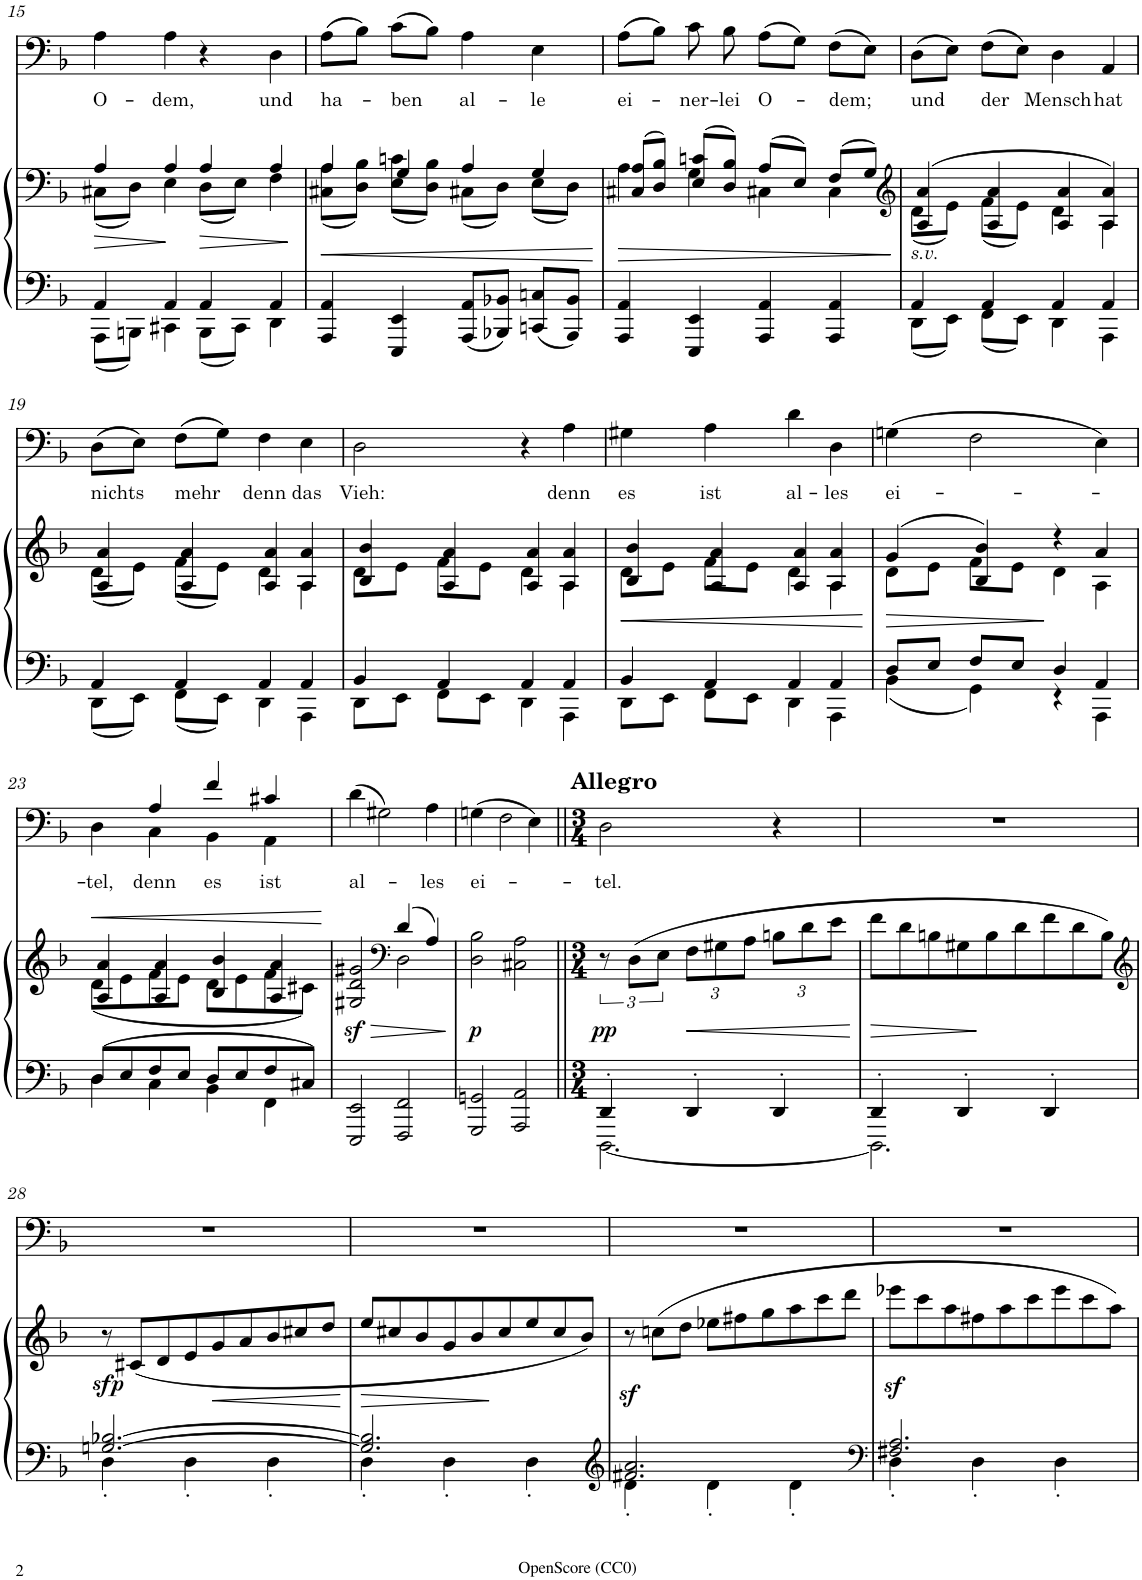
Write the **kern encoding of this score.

**kern	**kern	**dynam	**kern	**text
*part2	*part2	*part2	*part1	*part1
*staff3	*staff2	*staff2/3	*staff1	*staff1
*I"Pianoforte	*	*	*I"Singstimme Voice	*
*I'Pno	*	*	*	*
!!LO:PB:g=z
*clefF4	*clefF4	*	*clefF4	*
*k[b-]	*k[b-]	*	*k[b-]	*
*M4/4	*M4/4	*	*M4/4	*
*met(c)	*met(c)	*	*met(c)	*
=15	=15	=15	=15	=15
*^	*	*	*	*
!	!	!	!LO:HP:b	!	!LO:LY:b
*	*	*^	*	*	*
4AA/	8AAA\L	4A/	(8C#X\L	>	4A\	O-
.	8BBBn\J	.	8D\J)	.	.	.
!	!	!	!	!	!	!LO:LY:b
4AA/	4CC#X\	4A/	4E\	.	4A\	-dem,
!	!	!	!	!LO:HP:n=1:b	!	!
4AA/	8BBB\L	4A/	(8D\L	] >	4r	.
.	8CC#\J	.	8E\J)	.	.	.
!	!	!	!	!	!	!LO:LY:b
4AA/	4DD\	4A/	4F\	.	4D\	und
*v	*v	*	*	*	*	*
*	*v	*v	*	*	*
.	.	]	.	.
=16	=16	=16	=16	=16
!	!	!LO:HP:b	!	!LO:LY:b
*	*^	*	*	*
4AAA/ 4AA/	4A/	(8C#X\ 8A\L	<	(8A\L	ha-
.	.	8D\ 8B-\J)	.	8B-\J)	.
!	!	!	!	!	!LO:LY:b
4EEE/ 4EE/	4G/	(8E\ 8cn\L	.	(8c\L	-ben
.	.	8D\ 8B-\J)	.	8B-\J)	.
!	!	!	!	!	!LO:LY:b
8AAA/ 8AA/L	4A/	(8C#X\L	.	4A\	al-
8BBB-X/ 8BB-X/J	.	8D\J)	.	.	.
!	!	!	!	!	!LO:LY:b
8CCn/ 8Cn/L	4G/	(8E\L	.	4E\	-le
8BBB-/ 8BB-/J	.	8D\J)	.	.	.
*	*v	*v	*	*	*
.	.	[	.	.
=17	=17	=17	=17	=17
!	!	!LO:HP:b	!	!LO:LY:b
*	*^	*	*	*
4AAA/ 4AA/	(8C#X/ 8A/L	4A\	>	(8A\L	ei-
.	8D/ 8B-/J)	.	.	8B-\J)	.
!	!	!	!	!	!LO:LY:b
4EEE/ 4EE/	(8E/ 8cn/L	4G\	.	8c\	-ner-
!	!	!	!	!	!LO:LY:b
.	8D/ 8B-/J)	.	.	8B-\	-lei
!	!	!	!	!	!LO:LY:b
4AAA/ 4AA/	(8A/L	4C#X\	.	(8A\L	O-
.	8E/J)	.	.	8G\J)	.
!	!	!	!	!	!LO:LY:b
4AAA/ 4AA/	(8F/L	4C#\	.	(8F\L	-dem;
.	8G/J)	.	.	8E\J)	.
*	*v	*v	*	*	*
.	.	]	.	.
=18	=18	=18	=18	=18
*	*clefG2	*	*	*
*^	*^	*	*	*
!	!	!LO:TX:b:i:t=s.v.	!	!	!	!
!	!	!	!	!	!	!LO:LY:b
4AA/	8DD\L	(4A/ 4a/	(8d\L	.	(8D\L	und
.	8EE\J	.	8e\J)	.	8E\J)	.
!	!	!	!	!	!	!LO:LY:b
4AA/	8FF\L	4A/ 4a/	(8f\L	.	(8F\L	der
.	8EE\J	.	8e\J)	.	8E\J)	.
!	!	!	!	!	!	!LO:LY:b
4AA/	4DD\	4A/ 4a/	4d\	.	4D\	Mensch
!	!	!	!	!	!	!LO:LY:b
4AA/	4AAA\	4A/ 4a/)	4A\	.	4AA/	hat
!!LO:LB:g=z
=19	=19	=19	=19	=19	=19	=19
!	!	!	!	!	!	!LO:LY:b
4AA/	8DD\L	4A/ 4a/	(8d\L	.	(8D\L	nichts
.	8EE\J	.	8e\J)	.	8E\J)	.
!	!	!	!	!	!	!LO:LY:b
4AA/	8FF\L	4A/ 4a/	(8f\L	.	(8F\L	mehr
.	8EE\J	.	8e\J)	.	8G\J)	.
!	!	!	!	!	!	!LO:LY:b
4AA/	4DD\	4A/ 4a/	4d\	.	4F\	denn
!	!	!	!	!	!	!LO:LY:b
4AA/	4AAA\	4A/ 4a/	4A\	.	4E\	das
=20	=20	=20	=20	=20	=20	=20
!	!	!	!	!	!	!LO:LY:b
4BB-/	8DD\L	4B-/ 4b-/	8d\L	.	2D\	Vieh:
.	8EE\J	.	8e\J	.	.	.
4AA/	8FF\L	4A/ 4a/	8f\L	.	.	.
.	8EE\J	.	8e\J	.	.	.
4AA/	4DD\	4A/ 4a/	4d\	.	4r	.
!	!	!	!	!	!	!LO:LY:b
4AA/	4AAA\	4A/ 4a/	4A\	.	4A\	denn
=21	=21	=21	=21	=21	=21	=21
!	!	!	!	!LO:HP:b	!	!LO:LY:b
4BB-/	8DD\L	4B-/ 4b-/	8d\L	<	4G#X\	es
.	8EE\J	.	8e\J	.	.	.
!	!	!	!	!	!	!LO:LY:b
4AA/	8FF\L	4A/ 4a/	8f\L	.	4A\	ist
.	8EE\J	.	8e\J	.	.	.
!	!	!	!	!	!	!LO:LY:b
4AA/	4DD\	4A/ 4a/	4d\	.	4d\	al-
!	!	!	!	!	!	!LO:LY:b
4AA/	4AAA\	4A/ 4a/	4A\	.	4D\	-les
*v	*v	*	*	*	*	*
*	*v	*v	*	*	*
.	.	[	.	.
=22	=22	=22	=22	=22
*^	*	*	*	*
!	!	!	!LO:HP:b	!	!LO:LY:b
*	*	*^	*	*	*
8D/L	4BB-\	(4g/	8d\L	>	(4Gn\	ei-
8E/J	.	.	8e\J	.	.	.
8F/L	4GG\	4B-/ 4b-/)	8f\L	.	2F\	.
8E/J	.	.	8e\J	.	.	.
4D/	4r	4r	4d\	]	.	.
4AA/	4AAA\	4a/	4A\	.	4E\)	.
!!LO:LB:g=z
=23	=23	=23	=23	=23	=23	=23
!	!	!	!	!LO:HP:b	!	!LO:LY:b
*	*	*	*	*	*^	*
8D/L	4D\	4A/ 4a/	(8d\L	<	4D\	4ryy	-tel,
8E/	.	.	8e\	.	.	.	.
!	!	!	!	!	!	!	!LO:LY:b
8F/	4C\	4A/ 4a/	8f\	.	4A/	4C\	denn
8E/J	.	.	8e\J	.	.	.	.
!	!	!	!	!	!	!	!LO:LY:b
8D/L	4BB-\	4B-/ 4b-/	8d\L	.	4f/	4BB-\	es
8E/	.	.	8e\	.	.	.	.
!	!	!	!	!	!	!	!LO:LY:b
8F/	4FF\	4A/ 4a/	8f\	.	4c#X/	4AA\	ist
8C#X/J	.	.	8c#X\J)	.	.	.	.
*v	*v	*	*	*	*v	*v	*
*	*v	*v	*	*	*
.	.	[	.	.
=24	=24	=24	=24	=24
!	!	!LO:HP:b	!	!LO:LY:b
*	*^	*	*	*
!	!	!	!LO:DY:n=1:b	!	!
2EEE/ 2EE/	2G#X/ 2d/ 2g#X/	2ryy	> sf	(4d\	al-
.	.	.	.	2G#X\)	.
*	*clefF4	*	*	*	*
2FFF/ 2FF/	(4d/	2D\	.	.	.
!	!	!	!	!	!LO:LY:b
.	4A/)	.	.	4A\	-les
*	*v	*v	*	*	*
.	.	]	.	.
=25	=25	=25	=25	=25
!	!	!LO:DY:b	!	!LO:LY:b
2GGG/ 2GGn/	2D\ 2B-\	p	(4Gn\	ei-
.	.	.	2F\	.
2AAA/ 2AA/	2C#X\ 2A\	.	.	.
.	.	.	4E\)	.
=26||	=26||	=26||	=26||	=26||
*M3/4	*M3/4	*	*M3/4	*
*^	*	*	*	*
!	!	!	!	!LO:TX:a:B:t=Allegro	!
!	!	!	!LO:DY:b	!	!LO:LY:b
4DD'/	[2.DDD\	12r	pp	2D\	-tel.
.	.	(12D\L	.	.	.
.	.	12E\J	.	.	.
*	*	*Xbrackettup	*	*	*
!	!	!	!LO:HP:b	!	!
4DD'/	.	12F\L	<	.	.
.	.	12G#X\	.	.	.
.	.	12A\J	.	.	.
4DD'/	.	12Bn\L	.	4r	.
.	.	12d\	.	.	.
.	.	12e\J	.	.	.
*v	*v	*	*	*	*
.	.	[	.	.
=27	=27	=27	=27	=27
*^	*	*	*	*
*	*	*Xtuplet	*	*	*
!	!	!	!LO:HP:b	!	!
4DD'/	2.DDD\]	12f\L	>	2.r	.
.	.	12d\	.	.	.
.	.	12Bn\	.	.	.
4DD'/	.	12G#X\	.	.	.
.	.	12B\	]	.	.
.	.	12d\	.	.	.
4DD'/	.	12f\	.	.	.
.	.	12d\	.	.	.
.	.	12B\J)	.	.	.
!!LO:LB:g=z
=28	=28	=28	=28	=28	=28
*	*	*clefG2	*	*	*
!	!	!	!LO:DY:b	!	!
[2.Gn/ [2.B-X/	4D'\	12r	sfp	2.r	.
.	.	(12c#X/L	.	.	.
.	.	12d/	.	.	.
.	4D'\	12e/	.	.	.
!	!	!	!LO:HP:b	!	!
.	.	12g/	<	.	.
.	.	12a/	.	.	.
.	4D'\	12b-/	.	.	.
.	.	12cc#X/	.	.	.
.	.	12dd/J	.	.	.
*v	*v	*	*	*	*
.	.	[	.	.
=29	=29	=29	=29	=29
*^	*	*	*	*
!	!	!	!LO:HP:b	!	!
2.G/] 2.B-/]	4D'\	12ee/L	>	2.r	.
.	.	12cc#X/	.	.	.
.	.	12b-/	.	.	.
.	4D'\	12g/	.	.	.
.	.	12b-/	.	.	.
.	.	12cc#/	]	.	.
.	4D'\	12ee/	.	.	.
.	.	12cc#/	.	.	.
.	.	12b-/J)	.	.	.
=30	=30	=30	=30	=30	=30
*clefG2	*	*	*	*	*
!	!	!	!LO:DY:b	!	!
2.f#X/ 2.a/	4d'\	12r	sf	2.r	.
.	.	(12ccn\L	.	.	.
.	.	12dd\J	.	.	.
.	4d'\	12ee-X\L	.	.	.
.	.	12ff#X\	.	.	.
.	.	12gg\	.	.	.
.	4d'\	12aa\	.	.	.
.	.	12ccc\	.	.	.
.	.	12ddd\J	.	.	.
=31	=31	=31	=31	=31	=31
*clefF4	*	*	*	*	*
2.F#X/ 2.A/	4D'\	12eee-Xz<\L	.	2.r	.
.	.	12ccc\	.	.	.
.	.	12aa\	.	.	.
.	4D'\	12ff#X\	.	.	.
.	.	12aa\	.	.	.
.	.	12ccc\	.	.	.
.	4D'\	12eee-\	.	.	.
.	.	12ccc\	.	.	.
.	.	12aa\J)	.	.	.
*v	*v	*	*	*	*
=	=	=	=	=
*-	*-	*-	*-	*-
